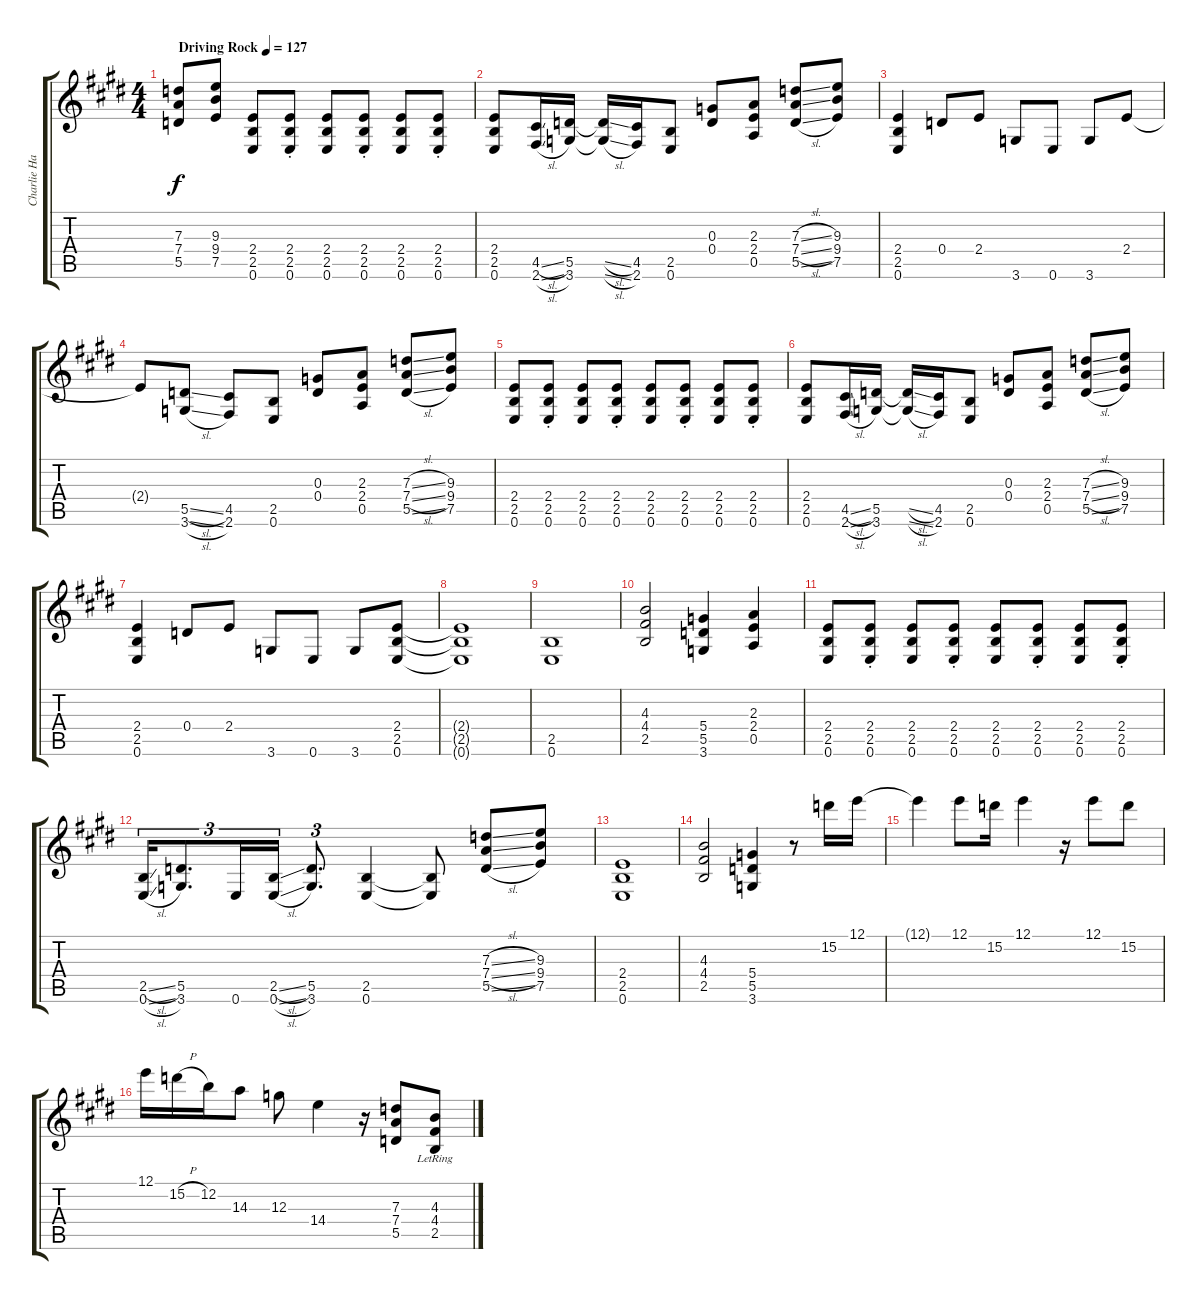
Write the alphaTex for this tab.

\track ("Charlie Hargrett Guitar" "Charlie Ha") {instrument overdrivenguitar}
\staff {score tabs}
\tuning (E4 B3 G3 D3 A2 E2) {hide}
\ts (4 4)
\tempo (127 "Driving Rock")
\clef g2
\ks e
(7.3 7.4 5.5).8{dy f instrument overdrivenguitar} (9.3 9.4 7.5).8 (2.4 2.5 0.6).8 (2.4 2.5 0.6{st}).8 (2.4 2.5 0.6).8 (2.4 2.5 0.6{st}).8 (2.4 2.5 0.6).8 (2.4 2.5 0.6{st}).8 |
(2.4 2.5 0.6).8 (4.5{sl} 2.6{sl}).16 (5.5 3.6).16 (5.5{sl t} 3.6{sl t}).16 (4.5 2.6).16 (2.5 0.6).8 (0.3 0.4).8 (2.3 2.4 0.5).8 (7.3{sl} 7.4{sl} 5.5{sl}).8 (9.3 9.4 7.5).8 |
(2.4 2.5 0.6).4 0.4.8 2.4.8 3.6.8 0.6.8 3.6.8 2.4.8 |
2.4{t}.8 (5.5{sl} 3.6{sl}).8 (4.5 2.6).8 (2.5 0.6).8 (0.3 0.4).8 (2.3 2.4 0.5).8 (7.3{sl} 7.4{sl} 5.5{sl}).8 (9.3 9.4 7.5).8 |
(2.4 2.5 0.6).8 (2.4 2.5 0.6{st}).8 (2.4 2.5 0.6).8 (2.4 2.5 0.6{st}).8 (2.4 2.5 0.6).8 (2.4 2.5 0.6{st}).8 (2.4 2.5 0.6).8 (2.4 2.5 0.6{st}).8 |
(2.4 2.5 0.6).8 (4.5{sl} 2.6{sl}).16 (5.5 3.6).16 (5.5{sl t} 3.6{sl t}).16 (4.5 2.6).16 (2.5 0.6).8 (0.3 0.4).8 (2.3 2.4 0.5).8 (7.3{sl} 7.4{sl} 5.5{sl}).8 (9.3 9.4 7.5).8 |
(2.4 2.5 0.6).4 0.4.8 2.4.8 3.6.8 0.6.8 3.6.8 (2.4 2.5 0.6).8 |
(2.4{t} 2.5{t} 0.6{t}).1 |
(2.5 0.6).1 |
(4.3 4.4 2.5).2 (5.4 5.5 3.6).4 (2.3 2.4 0.5).4 |
(2.4 2.5 0.6).8 (2.4 2.5 0.6{st}).8 (2.4 2.5 0.6).8 (2.4 2.5 0.6{st}).8 (2.4 2.5 0.6).8 (2.4 2.5 0.6{st}).8 (2.4 2.5 0.6).8 (2.4 2.5 0.6{st}).8 |
(2.5{sl} 0.6{sl}).16{tu (3 2)} (5.5 3.6).8{d tu (3 2)} 0.6.16{tu (3 2)} (2.5{sl} 0.6{sl}).16{tu (3 2)} (5.5 3.6).8{d tu (3 2)} (2.5 0.6).4 (2.5{t} 0.6{t}).8 (7.3{sl} 7.4{sl} 5.5{sl}).8 (9.3 9.4 7.5).8 |
(2.4 2.5 0.6).1 |
(4.3 4.4 2.5).2 (5.4 5.5 3.6).4 r.8 15.2.16{volume 15 instrument overdrivenguitar} 12.1.16 |
12.1{t}.4 12.1.8 15.2.16 12.1.4 r.16 12.1.8 15.2.8 |
12.1.16 15.2{h}.16 12.2.16 14.3.8 12.3.8 14.4.4 r.16 (7.3 7.4 5.5).8{volume 11} (4.3 4.4 2.5{lr}).8
